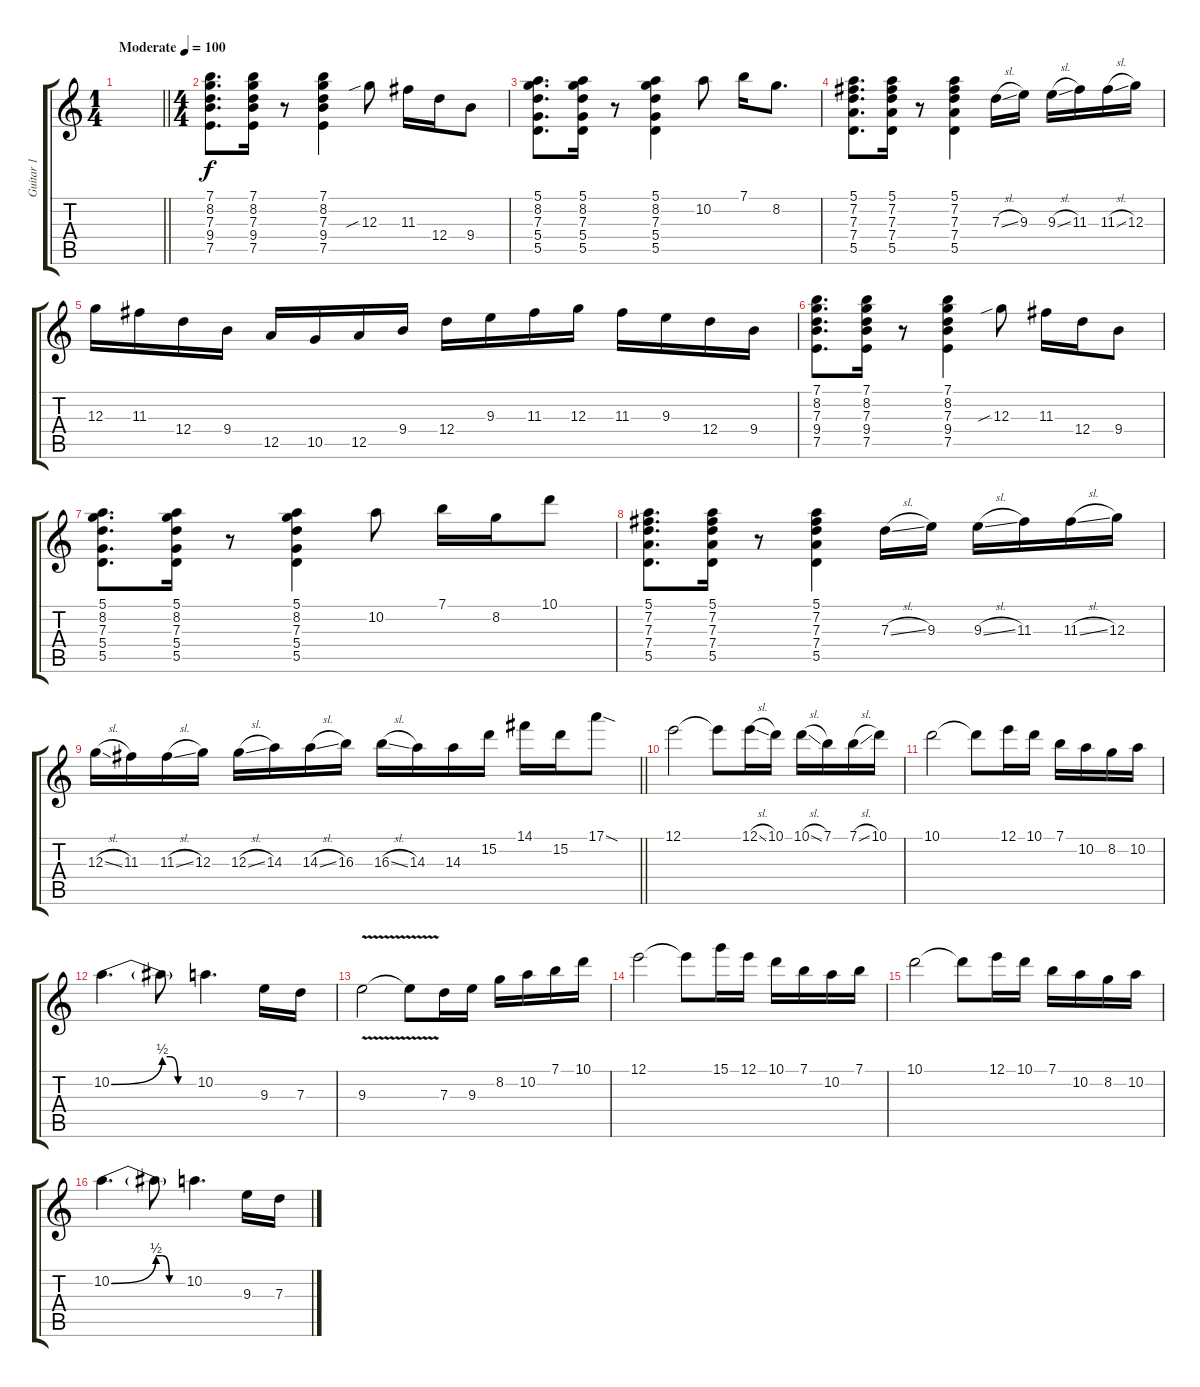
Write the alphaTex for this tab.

\track ("Guitar 1" "Guitar 1") {instrument distortionguitar}
\staff {score tabs}
\tuning (E4 B3 G3 D3 A2 D2) {hide}
\ts (1 4)
\tempo (100 "Moderate")
\clef g2
\barLineRight lightlight
\ks c
|
\ts (4 4)
(7.1 8.2 7.3 9.4 7.5).8{d} (7.1 8.2 7.3 9.4 7.5).16 r.8 (7.1 8.2 7.3 9.4 7.5).4 12.3{sib}.8 11.3.16 12.4.16 9.4.8 |
(5.1 8.2 7.3 5.4 5.5).8{d} (5.1 8.2 7.3 5.4 5.5).16 r.8 (5.1 8.2 7.3 5.4 5.5).4 10.2.8 7.1.16 8.2.8{d} |
(5.1 7.2 7.3 7.4 5.5).8{d} (5.1 7.2 7.3 7.4 5.5).16 r.8 (5.1 7.2 7.3 7.4 5.5).4 7.3{sl}.16 9.3.16 9.3{sl}.16 11.3.16 11.3{sl}.16 12.3.16 |
12.3.16 11.3.16 12.4.16 9.4.16 12.5.16 10.5.16 12.5.16 9.4.16 12.4.16 9.3.16 11.3.16 12.3.16 11.3.16 9.3.16 12.4.16 9.4.16 |
(7.1 8.2 7.3 9.4 7.5).8{d} (7.1 8.2 7.3 9.4 7.5).16 r.8 (7.1 8.2 7.3 9.4 7.5).4 12.3{sib}.8 11.3.16 12.4.16 9.4.8 |
(5.1 8.2 7.3 5.4 5.5).8{d} (5.1 8.2 7.3 5.4 5.5).16 r.8 (5.1 8.2 7.3 5.4 5.5).4 10.2.8 7.1.16 8.2.16 10.1.8 |
(5.1 7.2 7.3 7.4 5.5).8{d} (5.1 7.2 7.3 7.4 5.5).16 r.8 (5.1 7.2 7.3 7.4 5.5).4 7.3{sl}.16 9.3.16 9.3{sl}.16 11.3.16 11.3{sl}.16 12.3.16 |
\barLineRight lightlight
12.3{sl}.16 11.3.16 11.3{sl}.16 12.3.16 12.3{sl}.16 14.3.16 14.3{sl}.16 16.3.16 16.3{sl}.16 14.3.16 14.3.16 15.2.16 14.1.16 15.2.16 17.1{sod}.8 |
12.1.2 12.1{t}.8 12.1{sl}.16 10.1.16 10.1{sl}.16 7.1.16 7.1{sl}.16 10.1.16 |
10.1.2 10.1{t}.8 12.1.16 10.1.16 7.1.16 10.2.16 8.2.16 10.2.16 |
10.2{be (bend 0 0 60 2)}.4{d} 10.2{be (custom 0 2 15 2 30 0 60 0) t}.8 10.2.4{d} 9.3.16 7.3.16 |
9.3{v}.2 9.3{t}.8 7.3.16 9.3.16 8.2.16 10.2.16 7.1.16 10.1.16 |
12.1.2 12.1{t}.8 15.1.16 12.1.16 10.1.16 7.1.16 10.2.16 7.1.16 |
10.1.2 10.1{t}.8 12.1.16 10.1.16 7.1.16 10.2.16 8.2.16 10.2.16 |
10.2{be (bend 0 0 60 2)}.4{d} 10.2{be (custom 0 2 15 2 30 0 60 0) t}.8 10.2.4{d} 9.3.16 7.3.16
